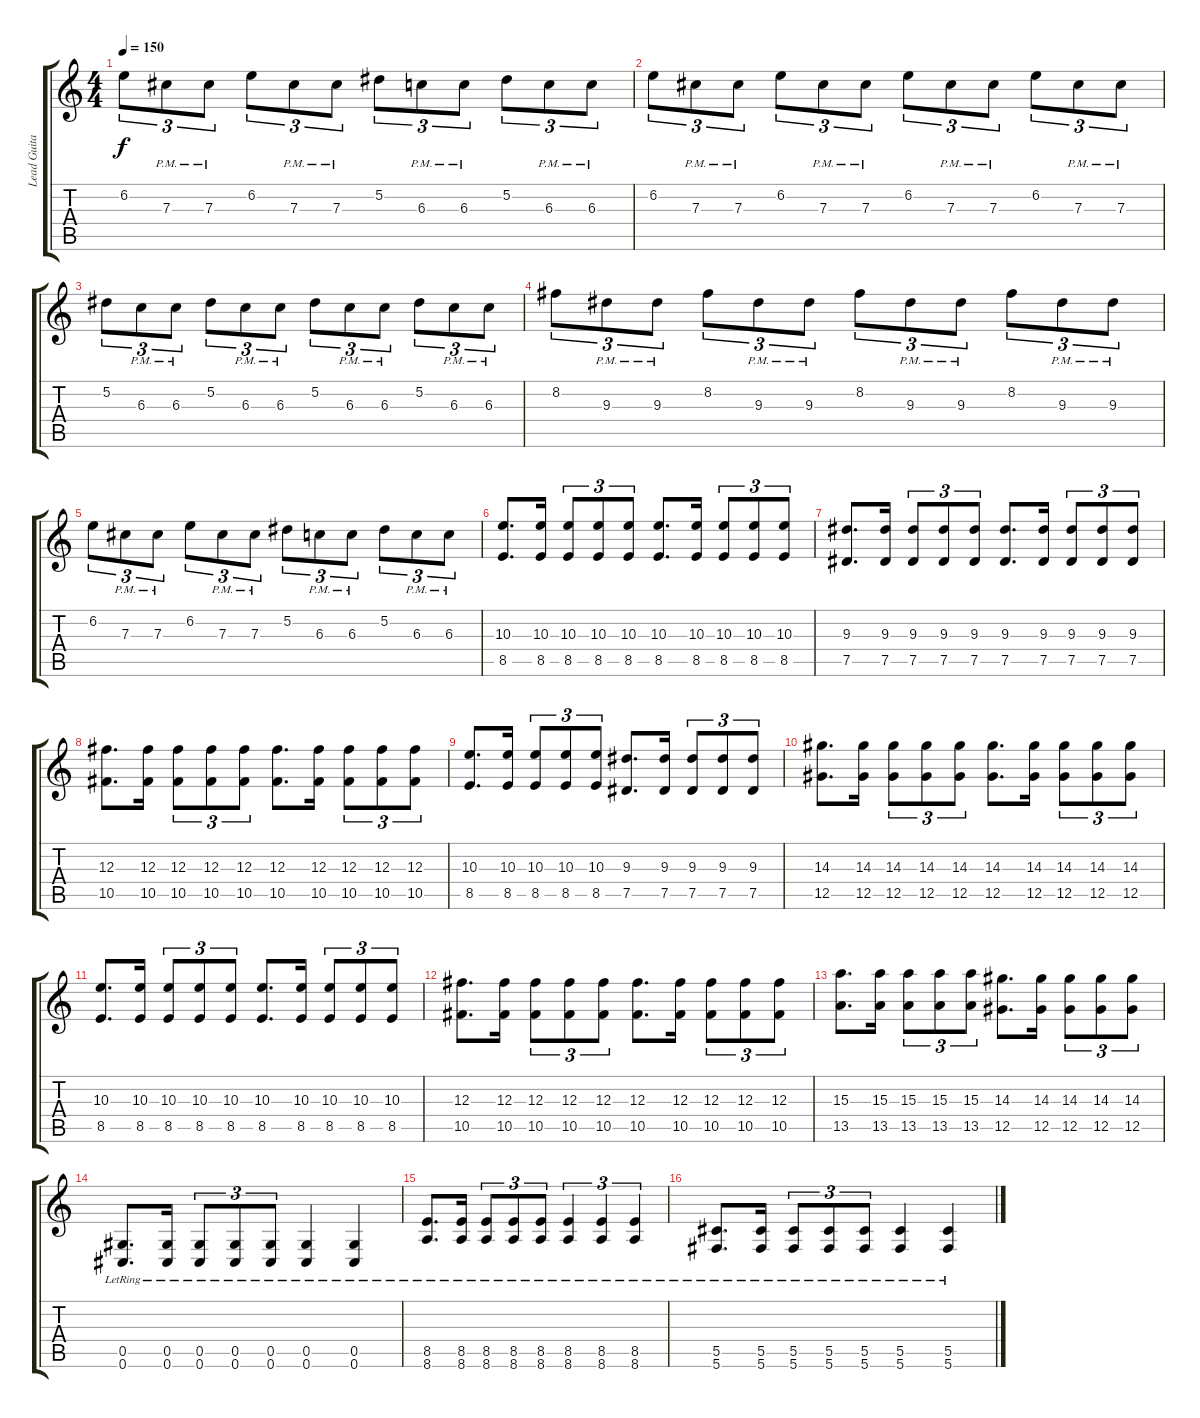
\track ("Lead Guitar" "Lead Guita") {instrument distortionguitar}
\staff {score tabs}
\tuning (Eb4 Bb3 Gb3 Db3 Ab2 Db2) {hide}
\ts (4 4)
\tempo 150
\clef g2
\ks c
6.2.8{tu (3 2) dy f} 7.3{pm}.8{tu (3 2)} 7.3{pm}.8{tu (3 2)} 6.2.8{tu (3 2)} 7.3{pm}.8{tu (3 2)} 7.3{pm}.8{tu (3 2)} 5.2.8{tu (3 2)} 6.3{pm}.8{tu (3 2)} 6.3{pm}.8{tu (3 2)} 5.2.8{tu (3 2)} 6.3{pm}.8{tu (3 2)} 6.3{pm}.8{tu (3 2)} |
6.2.8{tu (3 2)} 7.3{pm}.8{tu (3 2)} 7.3{pm}.8{tu (3 2)} 6.2.8{tu (3 2)} 7.3{pm}.8{tu (3 2)} 7.3{pm}.8{tu (3 2)} 6.2.8{tu (3 2)} 7.3{pm}.8{tu (3 2)} 7.3{pm}.8{tu (3 2)} 6.2.8{tu (3 2)} 7.3{pm}.8{tu (3 2)} 7.3{pm}.8{tu (3 2)} |
5.2.8{tu (3 2)} 6.3{pm}.8{tu (3 2)} 6.3{pm}.8{tu (3 2)} 5.2.8{tu (3 2)} 6.3{pm}.8{tu (3 2)} 6.3{pm}.8{tu (3 2)} 5.2.8{tu (3 2)} 6.3{pm}.8{tu (3 2)} 6.3{pm}.8{tu (3 2)} 5.2.8{tu (3 2)} 6.3{pm}.8{tu (3 2)} 6.3{pm}.8{tu (3 2)} |
8.2.8{tu (3 2)} 9.3{pm}.8{tu (3 2)} 9.3{pm}.8{tu (3 2)} 8.2.8{tu (3 2)} 9.3{pm}.8{tu (3 2)} 9.3{pm}.8{tu (3 2)} 8.2.8{tu (3 2)} 9.3{pm}.8{tu (3 2)} 9.3{pm}.8{tu (3 2)} 8.2.8{tu (3 2)} 9.3{pm}.8{tu (3 2)} 9.3{pm}.8{tu (3 2)} |
6.2.8{tu (3 2)} 7.3{pm}.8{tu (3 2)} 7.3{pm}.8{tu (3 2)} 6.2.8{tu (3 2)} 7.3{pm}.8{tu (3 2)} 7.3{pm}.8{tu (3 2)} 5.2.8{tu (3 2)} 6.3{pm}.8{tu (3 2)} 6.3{pm}.8{tu (3 2)} 5.2.8{tu (3 2)} 6.3{pm}.8{tu (3 2)} 6.3{pm}.8{tu (3 2)} |
(10.3 8.5).8{d} (10.3 8.5).16 (10.3 8.5).8{tu (3 2)} (10.3 8.5).8{tu (3 2)} (10.3 8.5).8{tu (3 2)} (10.3 8.5).8{d} (10.3 8.5).16 (10.3 8.5).8{tu (3 2)} (10.3 8.5).8{tu (3 2)} (10.3 8.5).8{tu (3 2)} |
(9.3 7.5).8{d} (9.3 7.5).16 (9.3 7.5).8{tu (3 2)} (9.3 7.5).8{tu (3 2)} (9.3 7.5).8{tu (3 2)} (9.3 7.5).8{d} (9.3 7.5).16 (9.3 7.5).8{tu (3 2)} (9.3 7.5).8{tu (3 2)} (9.3 7.5).8{tu (3 2)} |
(12.3 10.5).8{d} (12.3 10.5).16 (12.3 10.5).8{tu (3 2)} (12.3 10.5).8{tu (3 2)} (12.3 10.5).8{tu (3 2)} (12.3 10.5).8{d} (12.3 10.5).16 (12.3 10.5).8{tu (3 2)} (12.3 10.5).8{tu (3 2)} (12.3 10.5).8{tu (3 2)} |
(10.3 8.5).8{d} (10.3 8.5).16 (10.3 8.5).8{tu (3 2)} (10.3 8.5).8{tu (3 2)} (10.3 8.5).8{tu (3 2)} (9.3 7.5).8{d} (9.3 7.5).16 (9.3 7.5).8{tu (3 2)} (9.3 7.5).8{tu (3 2)} (9.3 7.5).8{tu (3 2)} |
(14.3 12.5).8{d} (14.3 12.5).16 (14.3 12.5).8{tu (3 2)} (14.3 12.5).8{tu (3 2)} (14.3 12.5).8{tu (3 2)} (14.3 12.5).8{d} (14.3 12.5).16 (14.3 12.5).8{tu (3 2)} (14.3 12.5).8{tu (3 2)} (14.3 12.5).8{tu (3 2)} |
(10.3 8.5).8{d} (10.3 8.5).16 (10.3 8.5).8{tu (3 2)} (10.3 8.5).8{tu (3 2)} (10.3 8.5).8{tu (3 2)} (10.3 8.5).8{d} (10.3 8.5).16 (10.3 8.5).8{tu (3 2)} (10.3 8.5).8{tu (3 2)} (10.3 8.5).8{tu (3 2)} |
(12.3 10.5).8{d} (12.3 10.5).16 (12.3 10.5).8{tu (3 2)} (12.3 10.5).8{tu (3 2)} (12.3 10.5).8{tu (3 2)} (12.3 10.5).8{d} (12.3 10.5).16 (12.3 10.5).8{tu (3 2)} (12.3 10.5).8{tu (3 2)} (12.3 10.5).8{tu (3 2)} |
(15.3 13.5).8{d} (15.3 13.5).16 (15.3 13.5).8{tu (3 2)} (15.3 13.5).8{tu (3 2)} (15.3 13.5).8{tu (3 2)} (14.3 12.5).8{d} (14.3 12.5).16 (14.3 12.5).8{tu (3 2)} (14.3 12.5).8{tu (3 2)} (14.3 12.5).8{tu (3 2)} |
(0.5{lr} 0.6{lr}).8{d} (0.5{lr} 0.6{lr}).16 (0.5{lr} 0.6{lr}).8{tu (3 2)} (0.5{lr} 0.6{lr}).8{tu (3 2)} (0.5{lr} 0.6{lr}).8{tu (3 2)} (0.5{lr} 0.6{lr}).4 (0.5{lr} 0.6{lr}).4 |
(8.5{lr} 8.6{lr}).8{d} (8.5{lr} 8.6{lr}).16 (8.5{lr} 8.6{lr}).8{tu (3 2)} (8.5{lr} 8.6{lr}).8{tu (3 2)} (8.5{lr} 8.6{lr}).8{tu (3 2)} (8.5{lr} 8.6{lr}).4{tu (3 2)} (8.5{lr} 8.6{lr}).4{tu (3 2)} (8.5{lr} 8.6{lr}).4{tu (3 2)} |
(5.5{lr} 5.6{lr}).8{d} (5.5{lr} 5.6{lr}).16 (5.5{lr} 5.6{lr}).8{tu (3 2)} (5.5{lr} 5.6{lr}).8{tu (3 2)} (5.5{lr} 5.6{lr}).8{tu (3 2)} (5.5{lr} 5.6{lr}).4 (5.5{lr} 5.6{lr}).4
